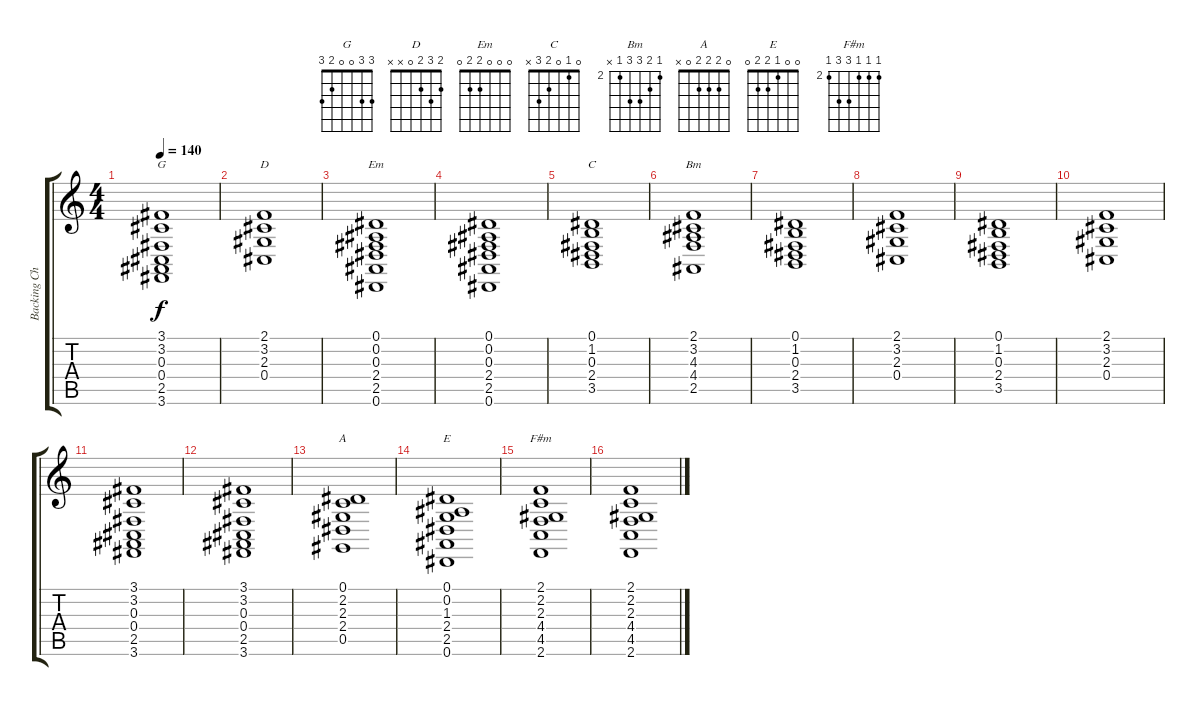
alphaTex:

\track ("Backing Chords" "Backing Ch") {instrument stringensemble1}
\staff {score tabs}
\tuning (Eb4 Bb3 Gb3 Db3 Ab2 Eb2) {hide}
\chord ("G" 3 3 0 0 2 3)
\chord ("D" 2 3 2 0 x x)
\chord ("Em" 0 0 0 2 2 0)
\chord ("C" 0 1 0 2 3 x)
\chord ("Bm" 2 3 4 4 2 x) {firstfret 2}
\chord ("A" 0 2 2 2 0 x)
\chord ("E" 0 0 1 2 2 0)
\chord ("F#m" 2 2 2 4 4 2) {firstfret 2}
\ts (4 4)
\tempo 140
\clef g2
\ks c
(3.1 3.2 0.3 0.4 2.5 3.6).1{ch "G" dy f} |
(2.1 3.2 2.3 0.4).1{ch "D"} |
(0.1 0.2 0.3 2.4 2.5 0.6).1{ch "Em"} |
(0.1 0.2 0.3 2.4 2.5 0.6).1 |
(0.1 1.2 0.3 2.4 3.5).1{ch "C"} |
(2.1 3.2 4.3 4.4 2.5).1{ch "Bm"} |
(0.1 1.2 0.3 2.4 3.5).1 |
(2.1 3.2 2.3 0.4).1 |
(0.1 1.2 0.3 2.4 3.5).1 |
(2.1 3.2 2.3 0.4).1 |
(3.1 3.2 0.3 0.4 2.5 3.6).1 |
(3.1 3.2 0.3 0.4 2.5 3.6).1 |
(0.1 2.2 2.3 2.4 0.5).1{ch "A"} |
(0.1 0.2 1.3 2.4 2.5 0.6).1{ch "E"} |
(2.1 2.2 2.3 4.4 4.5 2.6).1{ch "F#m"} |
(2.1 2.2 2.3 4.4 4.5 2.6).1
